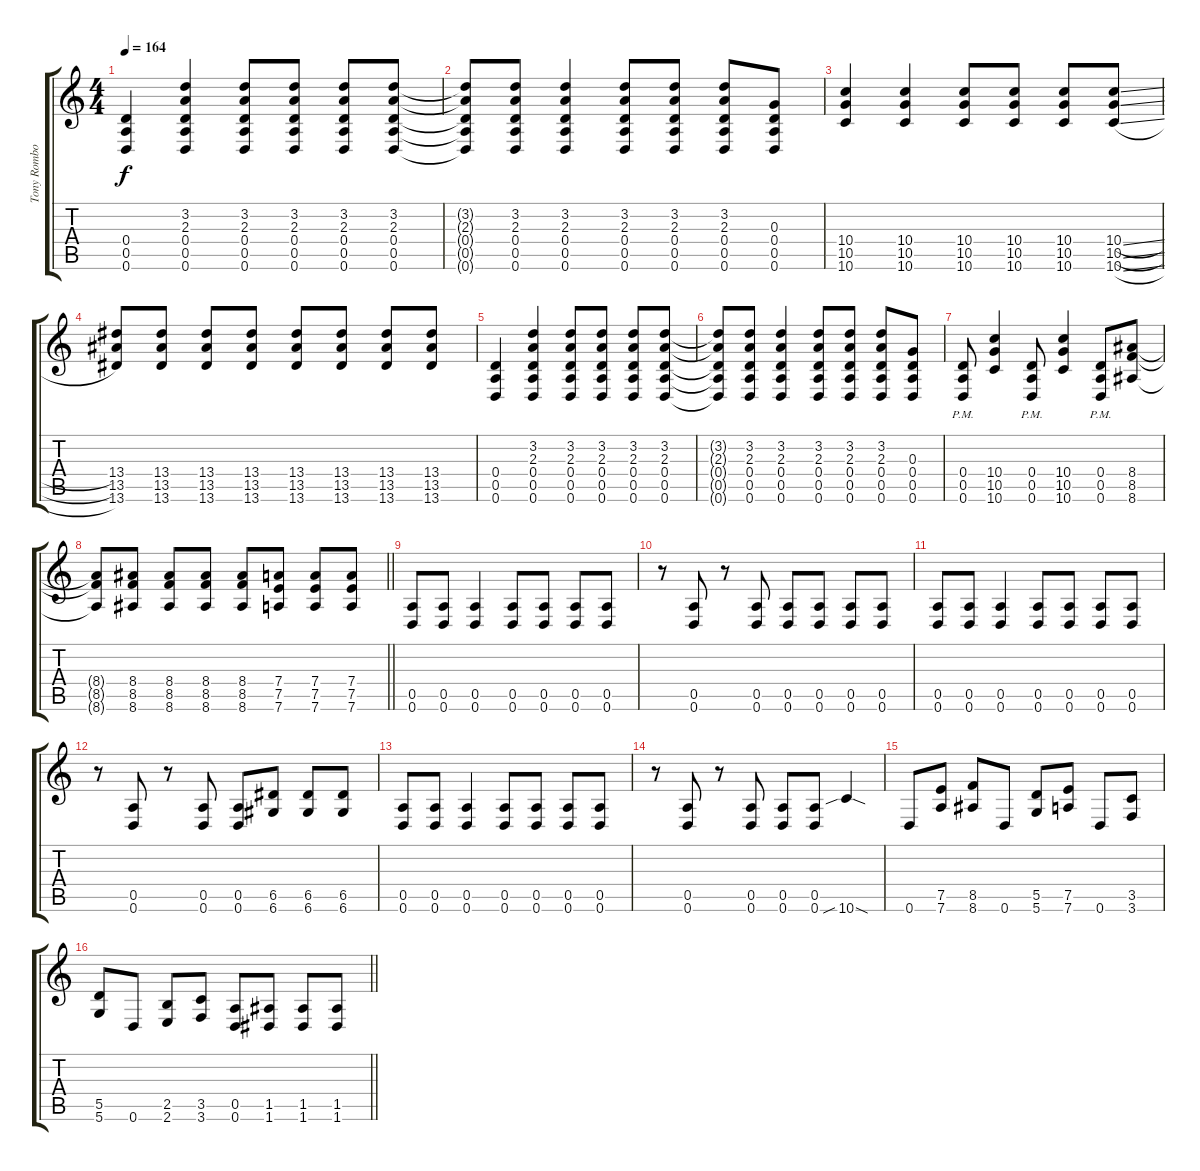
\track ("Tony Rombola" "Tony Rombo") {instrument distortionguitar}
\staff {score tabs}
\tuning (E4 B3 G3 D3 A2 D2) {hide}
\ts (4 4)
\tempo 164
\clef g2
\ks c
(0.4 0.5 0.6).4{dy f} (3.2 2.3 0.4 0.5 0.6).4 (3.2 2.3 0.4 0.5 0.6).8 (3.2 2.3 0.4 0.5 0.6).8 (3.2 2.3 0.4 0.5 0.6).8 (3.2 2.3 0.4 0.5 0.6).8 |
(3.2{t} 2.3{t} 0.4{t} 0.5{t} 0.6{t}).8 (3.2 2.3 0.4 0.5 0.6).8 (3.2 2.3 0.4 0.5 0.6).4 (3.2 2.3 0.4 0.5 0.6).8 (3.2 2.3 0.4 0.5 0.6).8 (3.2 2.3 0.4 0.5 0.6).8 (0.3 0.4 0.5 0.6).8 |
(10.4 10.5 10.6).4 (10.4 10.5 10.6).4 (10.4 10.5 10.6).8 (10.4 10.5 10.6).8 (10.4 10.5 10.6).8 (10.4{sl} 10.5{sl} 10.6{sl}).8 |
(13.4 13.5 13.6).8 (13.4 13.5 13.6).8 (13.4 13.5 13.6).8 (13.4 13.5 13.6).8 (13.4 13.5 13.6).8 (13.4 13.5 13.6).8 (13.4 13.5 13.6).8 (13.4 13.5 13.6).8 |
(0.4 0.5 0.6).4 (3.2 2.3 0.4 0.5 0.6).4 (3.2 2.3 0.4 0.5 0.6).8 (3.2 2.3 0.4 0.5 0.6).8 (3.2 2.3 0.4 0.5 0.6).8 (3.2 2.3 0.4 0.5 0.6).8 |
(3.2{t} 2.3{t} 0.4{t} 0.5{t} 0.6{t}).8 (3.2 2.3 0.4 0.5 0.6).8 (3.2 2.3 0.4 0.5 0.6).4 (3.2 2.3 0.4 0.5 0.6).8 (3.2 2.3 0.4 0.5 0.6).8 (3.2 2.3 0.4 0.5 0.6).8 (0.3 0.4 0.5 0.6).8 |
(0.4{pm} 0.5{pm} 0.6{pm}).8 (10.4 10.5 10.6).4 (0.4{pm} 0.5{pm} 0.6{pm}).8 (10.4 10.5 10.6).4 (0.4{pm} 0.5{pm} 0.6{pm}).8 (8.4 8.5 8.6).8 |
\barLineRight lightlight
(8.4{t} 8.5{t} 8.6{t}).8 (8.4 8.5 8.6).8 (8.4 8.5 8.6).8 (8.4 8.5 8.6).8 (8.4 8.5 8.6).8 (7.4 7.5 7.6).8 (7.4 7.5 7.6).8 (7.4 7.5 7.6).8 |
\section ("" "")
(0.5 0.6).8 (0.5 0.6).8 (0.5 0.6).4 (0.5 0.6).8 (0.5 0.6).8 (0.5 0.6).8 (0.5 0.6).8 |
r.8 (0.5 0.6).8 r.8 (0.5 0.6).8 (0.5 0.6).8 (0.5 0.6).8 (0.5 0.6).8 (0.5 0.6).8 |
(0.5 0.6).8 (0.5 0.6).8 (0.5 0.6).4 (0.5 0.6).8 (0.5 0.6).8 (0.5 0.6).8 (0.5 0.6).8 |
r.8 (0.5 0.6).8 r.8 (0.5 0.6).8 (0.5 0.6).8 (6.5 6.6).8 (6.5 6.6).8 (6.5 6.6).8 |
(0.5 0.6).8 (0.5 0.6).8 (0.5 0.6).4 (0.5 0.6).8 (0.5 0.6).8 (0.5 0.6).8 (0.5 0.6).8 |
r.8 (0.5 0.6).8 r.8 (0.5 0.6).8 (0.5 0.6).8 (0.5 0.6).8 10.6{sib sod}.4 |
0.6.8 (7.5 7.6).8 (8.5 8.6).8 0.6.8 (5.5 5.6).8 (7.5 7.6).8 0.6.8 (3.5 3.6).8 |
\barLineRight lightlight
(5.5 5.6).8 0.6.8 (2.5 2.6).8 (3.5 3.6).8 (0.5 0.6).8 (1.5 1.6).8 (1.5 1.6).8 (1.5 1.6).8
